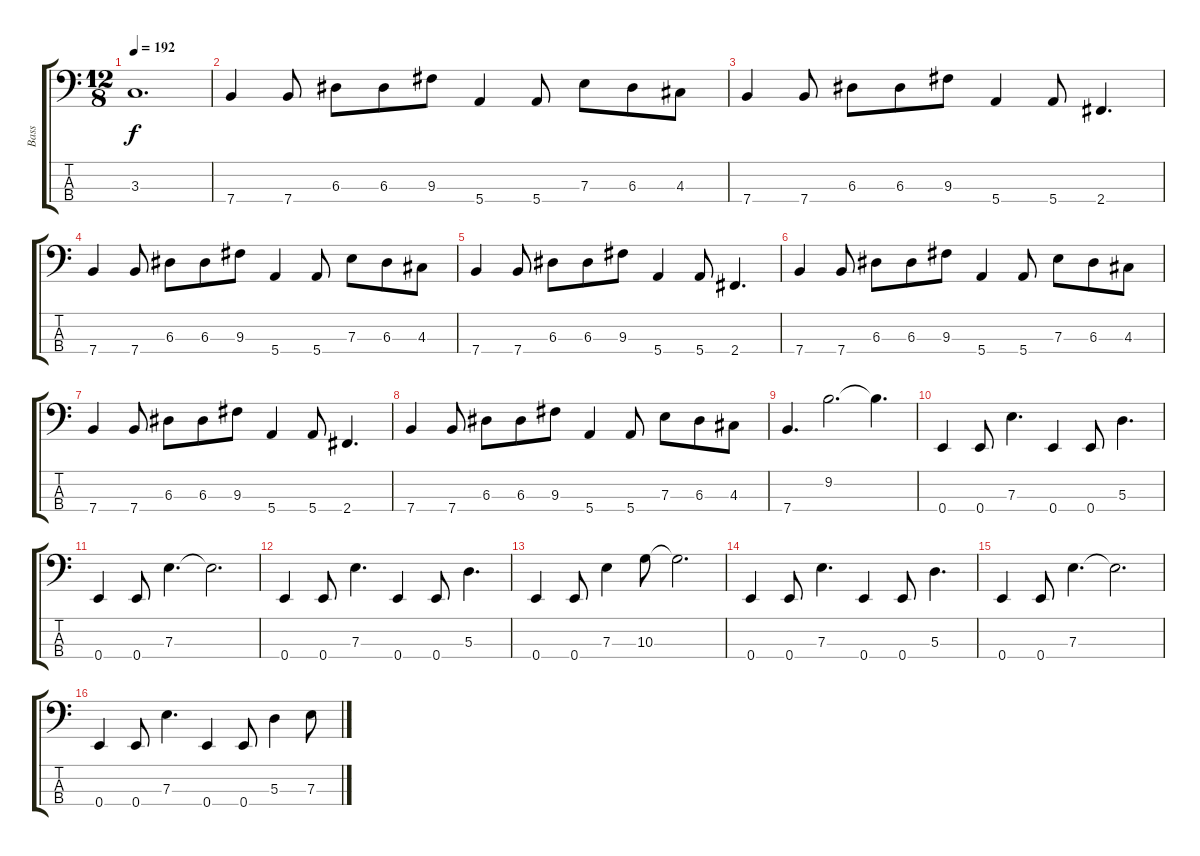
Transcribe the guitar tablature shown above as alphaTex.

\track ("Bass" "Bass") {instrument electricbasspick}
\staff {score tabs}
\tuning (G2 D2 A1 E1) {hide}
\ts (12 8)
\tempo 192
\clef f4
\ks c
3.3.1{d dy f} |
7.4.4 7.4.8 6.3.8 6.3.8 9.3.8 5.4.4 5.4.8 7.3.8 6.3.8 4.3.8 |
7.4.4 7.4.8 6.3.8 6.3.8 9.3.8 5.4.4 5.4.8 2.4.4{d} |
7.4.4 7.4.8 6.3.8 6.3.8 9.3.8 5.4.4 5.4.8 7.3.8 6.3.8 4.3.8 |
7.4.4 7.4.8 6.3.8 6.3.8 9.3.8 5.4.4 5.4.8 2.4.4{d} |
7.4.4 7.4.8 6.3.8 6.3.8 9.3.8 5.4.4 5.4.8 7.3.8 6.3.8 4.3.8 |
7.4.4 7.4.8 6.3.8 6.3.8 9.3.8 5.4.4 5.4.8 2.4.4{d} |
7.4.4 7.4.8 6.3.8 6.3.8 9.3.8 5.4.4 5.4.8 7.3.8 6.3.8 4.3.8 |
7.4.4{d} 9.2.2{d} 9.2{t}.4{d} |
0.4.4 0.4.8 7.3.4{d} 0.4.4 0.4.8 5.3.4{d} |
0.4.4 0.4.8 7.3.4{d} 7.3{t}.2{d} |
0.4.4 0.4.8 7.3.4{d} 0.4.4 0.4.8 5.3.4{d} |
0.4.4 0.4.8 7.3.4 10.3.8 10.3{t}.2{d} |
0.4.4 0.4.8 7.3.4{d} 0.4.4 0.4.8 5.3.4{d} |
0.4.4 0.4.8 7.3.4{d} 7.3{t}.2{d} |
0.4.4 0.4.8 7.3.4{d} 0.4.4 0.4.8 5.3.4 7.3.8
